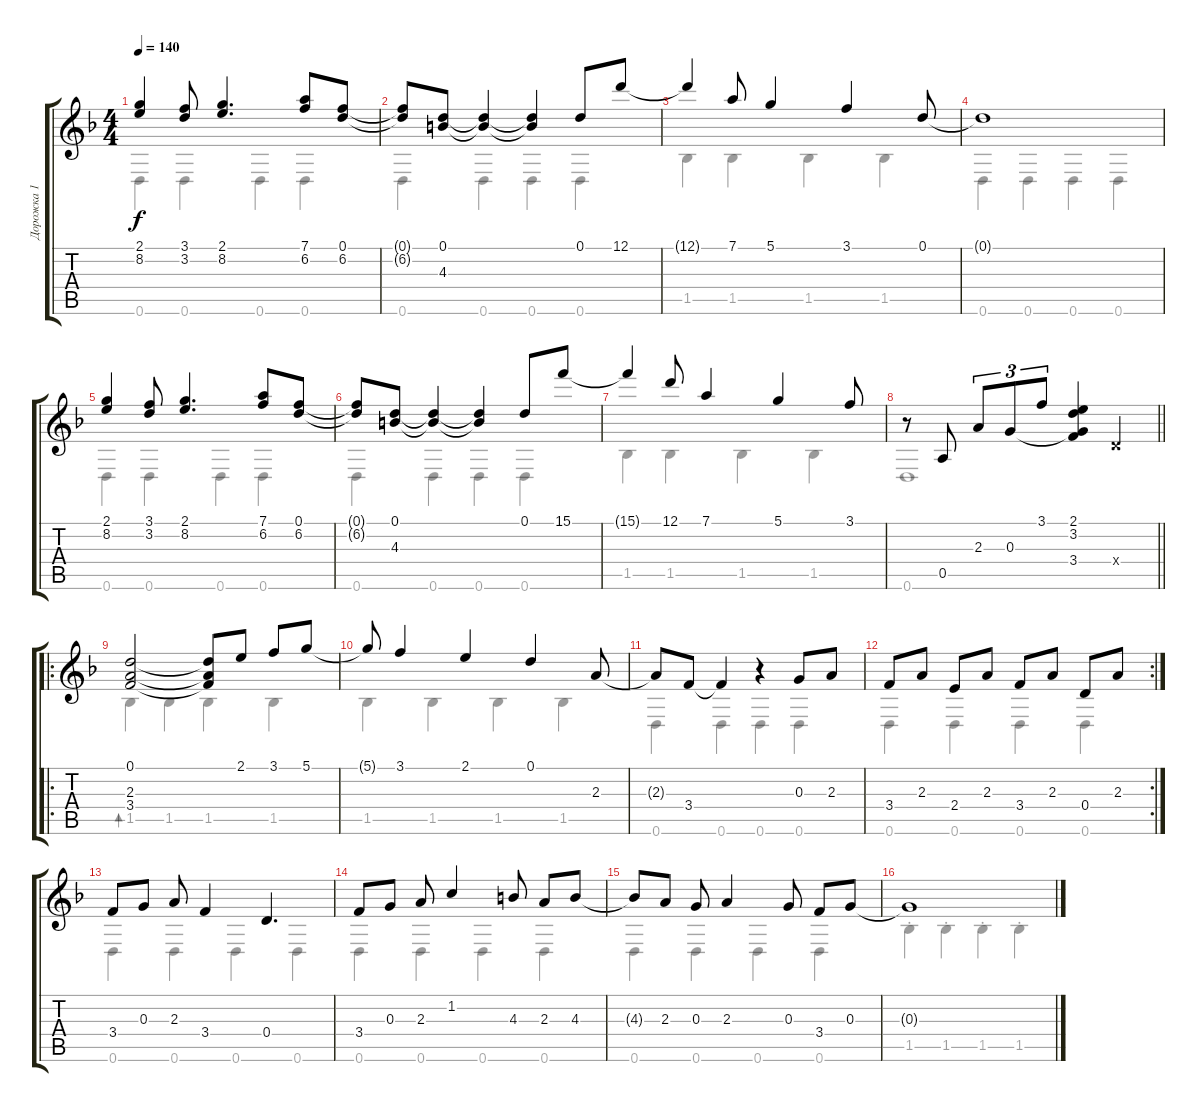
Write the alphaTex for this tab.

\track ("Дорожка 1" "Дорожка 1") {instrument acousticguitarnylon}
\staff {score tabs}
\tuning (D4 B3 G3 D3 A2 D2) {hide}
\voice
\ts (4 4)
\tempo 140
\clef g2
\ks f
(2.1 8.2).4{dy f} (3.1 3.2).8 (2.1 8.2).4{d} (7.1 6.2).8 (0.1 6.2).8 |
(0.1{t} 6.2{t}).8 (0.1 4.3).8 (0.1{t} 4.3{t}).4 (0.1{t} 4.3{t}).4 0.1.8 12.1.8 |
12.1{t}.4 7.1.8 5.1.4 3.1.4 0.1.8 |
0.1{t}.1 |
(2.1 8.2).4 (3.1 3.2).8 (2.1 8.2).4{d} (7.1 6.2).8 (0.1 6.2).8 |
(0.1{t} 6.2{t}).8 (0.1 4.3).8 (0.1{t} 4.3{t}).4 (0.1{t} 4.3{t}).4 0.1.8 15.1.8 |
15.1{t}.4 12.1.8 7.1.4 5.1.4 3.1.8 |
\barLineRight lightlight
r.8 0.5.8 2.3.8{tu (3 2)} 0.3.8{tu (3 2)} 3.1.8{tu (3 2)} (2.1 3.2 0.3{t} 3.4).4 0.4{x}.4 |
\ro
(0.1 2.3 3.4).2 (0.1{t} 2.3{t} 3.4{t}).8 2.1.8 3.1.8 5.1.8 |
5.1{t}.8 3.1.4 2.1.4 0.1.4 2.3.8 |
2.3{t}.8 3.4.8 3.4{t}.4 r.4 0.3.8 2.3.8 |
\rc 2
3.4.8 2.3.8 2.4.8 2.3.8 3.4.8 2.3.8 0.4.8 2.3.8 |
3.4.8 0.3.8 2.3.8 3.4.4 0.4.4{d} |
3.4.8 0.3.8 2.3.8 1.2.4 4.3.8 2.3.8 4.3.8 |
4.3{t}.8 2.3.8 0.3.8 2.3.4 0.3.8 3.4.8 0.3.8 |
0.3{t}.1
\voice
\clef g2
\ottava regular
\simile none
\ks f
0.6.4{dy f} 0.6.4 0.6.4 0.6.4 |
0.6.4 0.6.4 0.6.4 0.6.4 |
1.5.4 1.5.4 1.5.4 1.5.4 |
0.6.4 0.6.4 0.6.4 0.6.4 |
0.6.4 0.6.4 0.6.4 0.6.4 |
0.6.4 0.6.4 0.6.4 0.6.4 |
1.5.4 1.5.4 1.5.4 1.5.4 |
\barLineRight lightlight
0.6.1 |
1.5.4{bd 120} 1.5.4 1.5.4 1.5.4 |
1.5.4 1.5.4 1.5.4 1.5.4 |
0.6.4 0.6.4 0.6.4 0.6.4 |
0.6.4 0.6.4 0.6.4 0.6.4 |
0.6.4 0.6.4 0.6.4 0.6.4 |
0.6.4 0.6.4 0.6.4 0.6.4 |
0.6.4 0.6.4 0.6.4 0.6.4 |
1.5{st}.4 1.5{st}.4 1.5{st}.4 1.5{st}.4
